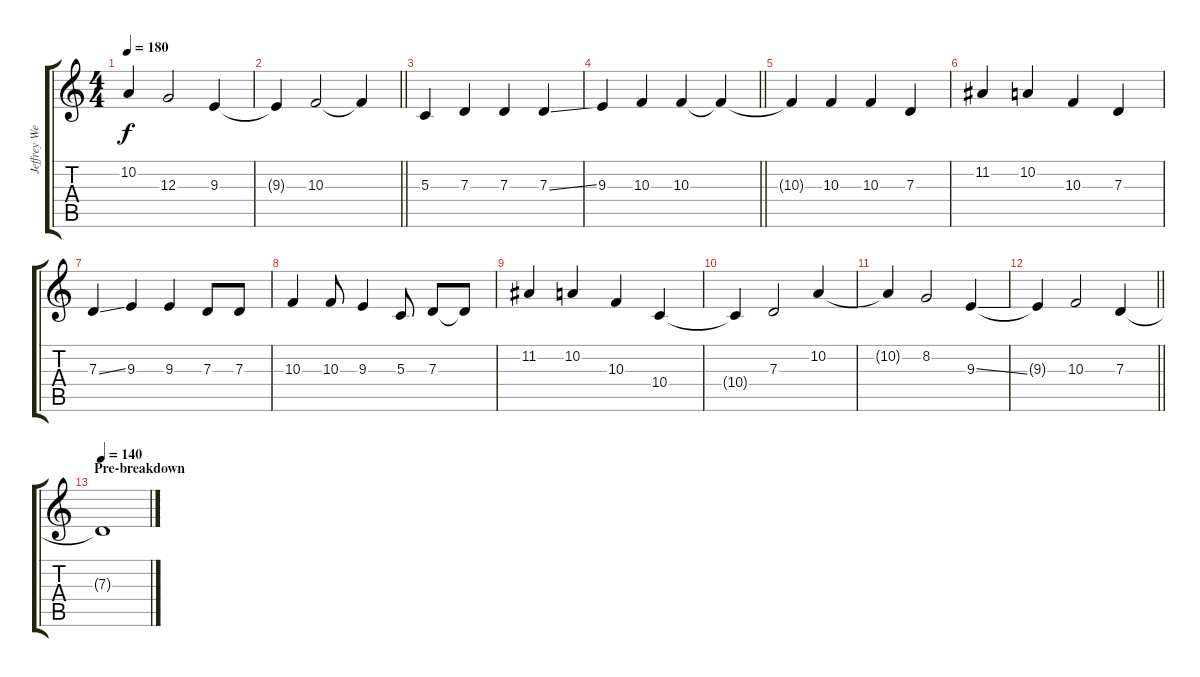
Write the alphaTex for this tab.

\track ("Jeffrey Wellfare" "Jeffrey We") {instrument voiceoohs}
\staff {score tabs}
\tuning (E4 B3 G3 D3 A2 D2) {hide}
\ts (4 4)
\tempo 180
\clef g2
\ks c
10.2{t}.4{dy f} 12.3.2 9.3.4 |
\barLineRight lightlight
9.3{t}.4 10.3.2 10.3{t}.4 |
5.3.4 7.3.4 7.3.4 7.3{ss}.4 |
\barLineRight lightlight
9.3.4 10.3.4 10.3.4 10.3{t}.4 |
10.3{t}.4 10.3.4 10.3.4 7.3.4 |
11.2.4 10.2.4 10.3.4 7.3.4 |
7.3{ss}.4 9.3.4 9.3.4 7.3.8 7.3.8 |
10.3.4 10.3.8 9.3.4 5.3.8 7.3.8 7.3{t}.8 |
11.2.4 10.2.4 10.3.4 10.4.4 |
10.4{t}.4 7.3.2 10.2.4 |
10.2{t}.4 8.2.2 9.3{ss}.4 |
\barLineRight lightlight
9.3{t}.4 10.3.2 7.3.4 |
\section ("" "Pre-breakdown")
\tempo 140
7.3{t}.1
